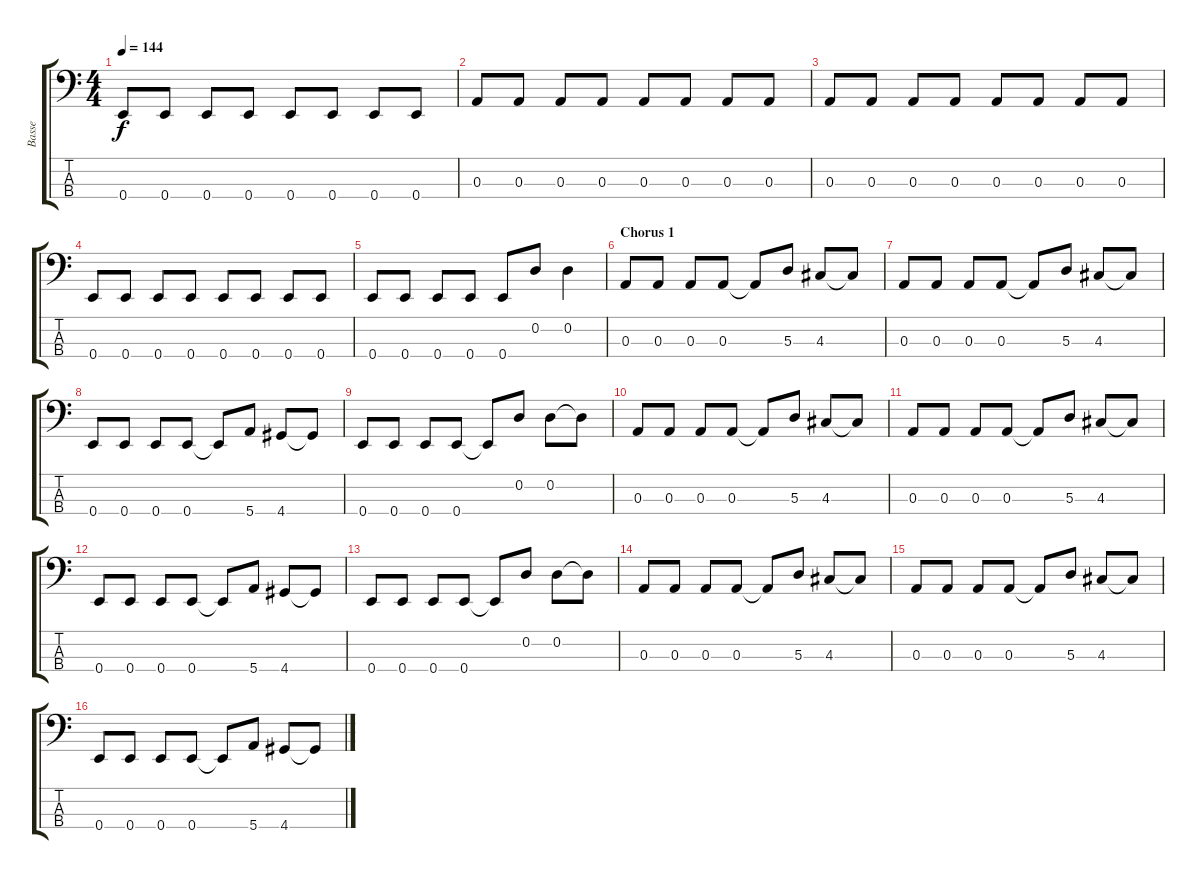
\track ("Basse" "Basse") {instrument electricbasspick}
\staff {score tabs}
\tuning (G2 D2 A1 E1) {hide}
\ts (4 4)
\tempo 144
\clef f4
\ks c
0.4.8{dy f} 0.4.8 0.4.8 0.4.8 0.4.8 0.4.8 0.4.8 0.4.8 |
0.3.8 0.3.8 0.3.8 0.3.8 0.3.8 0.3.8 0.3.8 0.3.8 |
0.3.8 0.3.8 0.3.8 0.3.8 0.3.8 0.3.8 0.3.8 0.3.8 |
0.4.8 0.4.8 0.4.8 0.4.8 0.4.8 0.4.8 0.4.8 0.4.8 |
0.4.8 0.4.8 0.4.8 0.4.8 0.4.8 0.2.8 0.2.4 |
\section ("" "Chorus 1")
0.3.8 0.3.8 0.3.8 0.3.8 0.3{t}.8 5.3.8 4.3.8 4.3{t}.8 |
0.3.8 0.3.8 0.3.8 0.3.8 0.3{t}.8 5.3.8 4.3.8 4.3{t}.8 |
0.4.8 0.4.8 0.4.8 0.4.8 0.4{t}.8 5.4.8 4.4.8 4.4{t}.8 |
0.4.8 0.4.8 0.4.8 0.4.8 0.4{t}.8 0.2.8 0.2.8 0.2{t}.8 |
0.3.8 0.3.8 0.3.8 0.3.8 0.3{t}.8 5.3.8 4.3.8 4.3{t}.8 |
0.3.8 0.3.8 0.3.8 0.3.8 0.3{t}.8 5.3.8 4.3.8 4.3{t}.8 |
0.4.8 0.4.8 0.4.8 0.4.8 0.4{t}.8 5.4.8 4.4.8 4.4{t}.8 |
0.4.8 0.4.8 0.4.8 0.4.8 0.4{t}.8 0.2.8 0.2.8 0.2{t}.8 |
0.3.8 0.3.8 0.3.8 0.3.8 0.3{t}.8 5.3.8 4.3.8 4.3{t}.8 |
0.3.8 0.3.8 0.3.8 0.3.8 0.3{t}.8 5.3.8 4.3.8 4.3{t}.8 |
0.4.8 0.4.8 0.4.8 0.4.8 0.4{t}.8 5.4.8 4.4.8 4.4{t}.8
